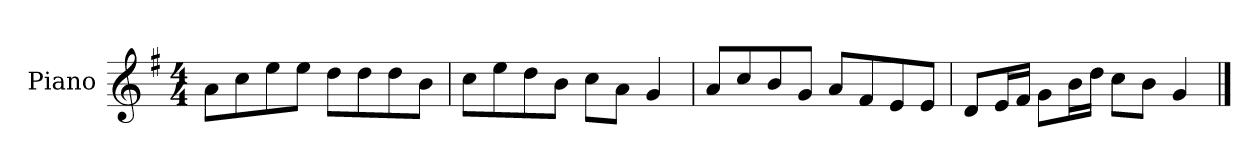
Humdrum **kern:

**kern
*part1
*staff1
*I"Piano
*I'P-no
*clefG2
*k[f#]
*M4/4
*MM90
=1
8a\L
8cc\
8ee\
8ee\J
8dd\L
8dd\
8dd\
8b\J
=2
8cc\L
8ee\
8dd\
8b\J
8cc\L
8a\J
4g/
=3
8a/L
8cc/
8b/
8g/J
8a/L
8f#/
8e/
8e/J
=4
8d/L
16e/L
16f#/JJ
8g\L
16b\L
16dd\JJ
8cc\L
8b\J
4g/
==
*-
